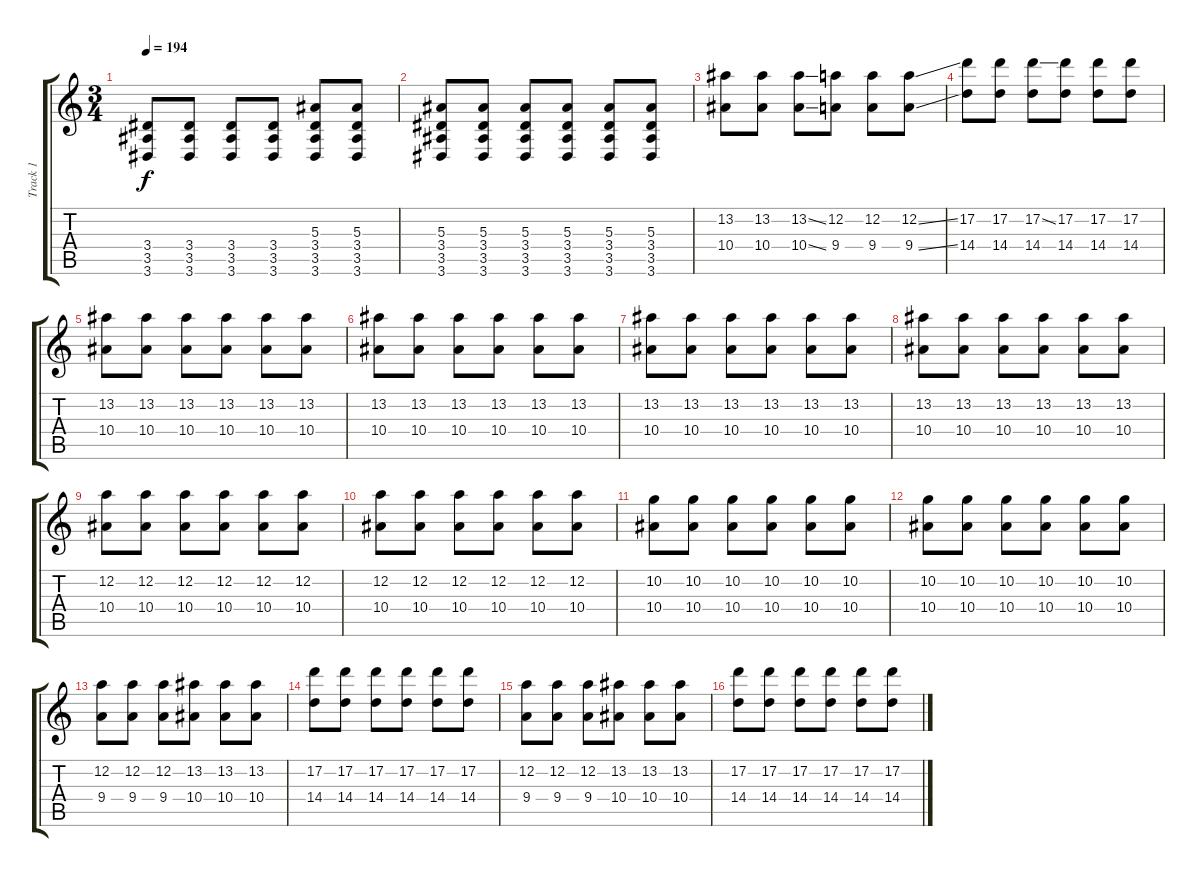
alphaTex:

\track ("Track 1" "Track 1") {instrument distortionguitar}
\staff {score tabs}
\tuning (D4 A3 F3 C3 G2 C2) {hide}
\ts (3 4)
\tempo 194
\clef g2
\ks c
(3.4 3.5 3.6).8{dy f} (3.4 3.5 3.6).8 (3.4 3.5 3.6).8 (3.4 3.5 3.6).8 (5.3 3.4 3.5 3.6).8 (5.3 3.4 3.5 3.6).8 |
(5.3 3.4 3.5 3.6).8 (5.3 3.4 3.5 3.6).8 (5.3 3.4 3.5 3.6).8 (5.3 3.4 3.5 3.6).8 (5.3 3.4 3.5 3.6).8 (5.3 3.4 3.5 3.6).8 |
(13.2 10.4).8{volume 16} (13.2 10.4).8 (13.2{ss} 10.4{ss}).8 (12.2 9.4).8 (12.2 9.4).8 (12.2{ss} 9.4{ss}).8 |
(17.2 14.4).8 (17.2 14.4).8 (17.2{ss} 14.4).8 (17.2 14.4).8 (17.2 14.4).8 (17.2 14.4).8 |
(13.2 10.4).8{volume 13} (13.2 10.4).8 (13.2 10.4).8 (13.2 10.4).8 (13.2 10.4).8 (13.2 10.4).8 |
(13.2 10.4).8 (13.2 10.4).8 (13.2 10.4).8 (13.2 10.4).8 (13.2 10.4).8 (13.2 10.4).8 |
(13.2 10.4).8 (13.2 10.4).8 (13.2 10.4).8 (13.2 10.4).8 (13.2 10.4).8 (13.2 10.4).8 |
(13.2 10.4).8 (13.2 10.4).8 (13.2 10.4).8 (13.2 10.4).8 (13.2 10.4).8 (13.2 10.4).8 |
(12.2 10.4).8 (12.2 10.4).8 (12.2 10.4).8 (12.2 10.4).8 (12.2 10.4).8 (12.2 10.4).8 |
(12.2 10.4).8 (12.2 10.4).8 (12.2 10.4).8 (12.2 10.4).8 (12.2 10.4).8 (12.2 10.4).8 |
(10.2 10.4).8 (10.2 10.4).8 (10.2 10.4).8 (10.2 10.4).8 (10.2 10.4).8 (10.2 10.4).8 |
(10.2 10.4).8 (10.2 10.4).8 (10.2 10.4).8 (10.2 10.4).8 (10.2 10.4).8 (10.2 10.4).8 |
(12.2 9.4).8 (12.2 9.4).8 (12.2 9.4).8 (13.2 10.4).8 (13.2 10.4).8 (13.2 10.4).8 |
(17.2 14.4).8 (17.2 14.4).8 (17.2 14.4).8 (17.2 14.4).8 (17.2 14.4).8 (17.2 14.4).8 |
(12.2 9.4).8 (12.2 9.4).8 (12.2 9.4).8 (13.2 10.4).8 (13.2 10.4).8 (13.2 10.4).8 |
(17.2 14.4).8 (17.2 14.4).8 (17.2 14.4).8 (17.2 14.4).8 (17.2 14.4).8 (17.2 14.4).8
